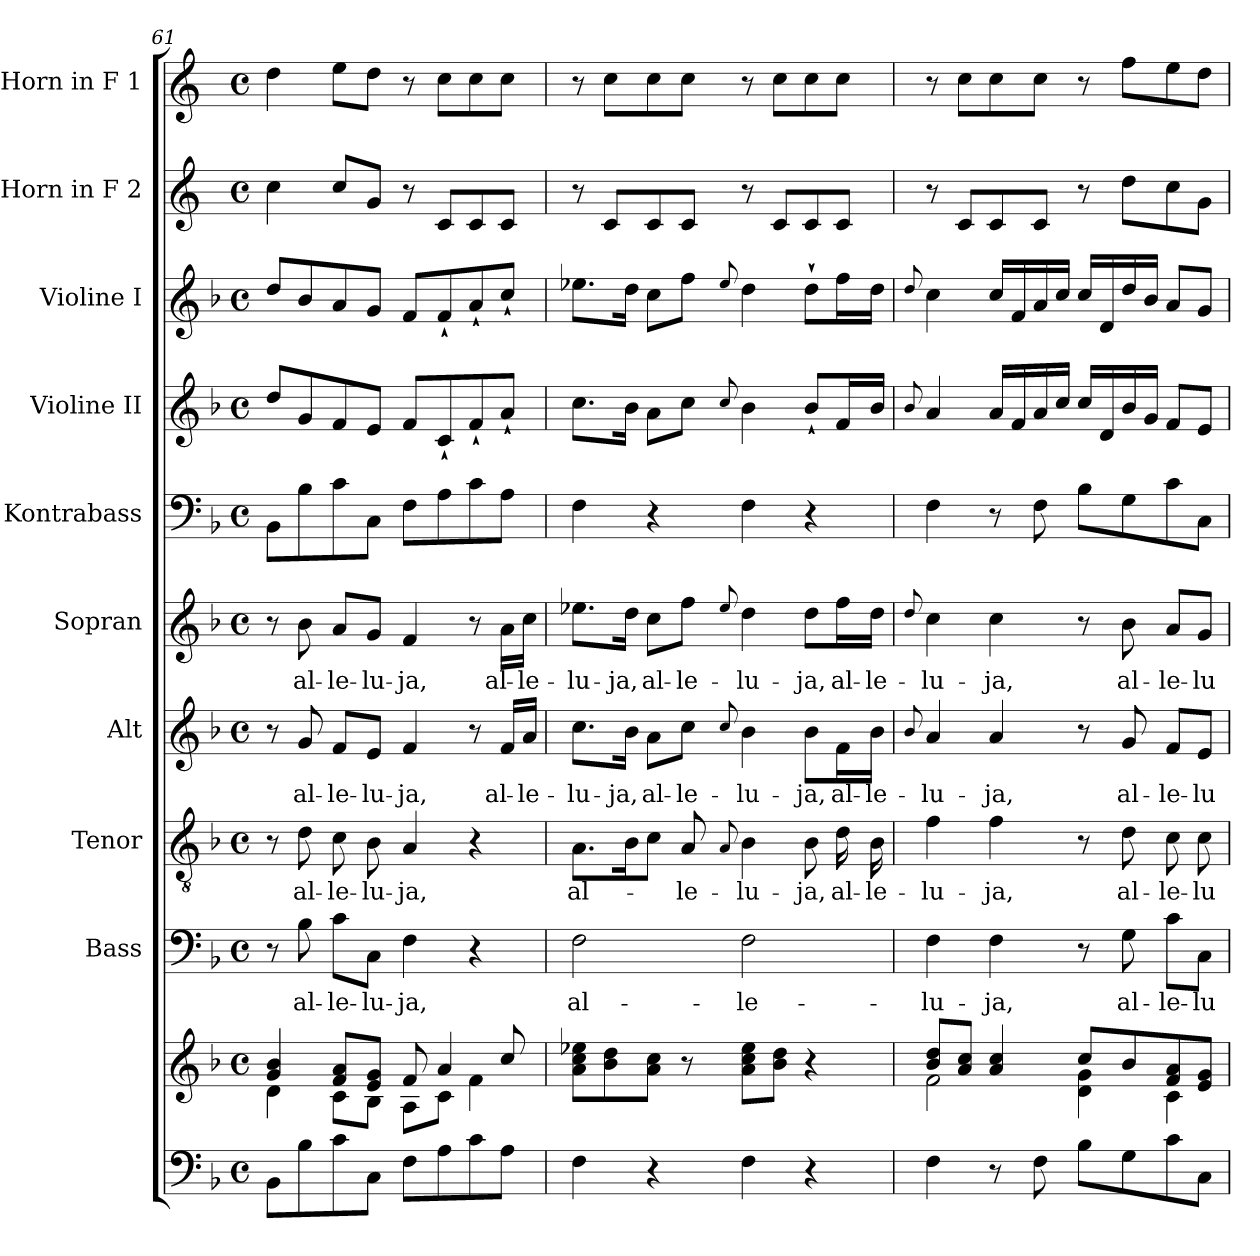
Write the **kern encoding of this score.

**kern	**kern	**kern	**text	**kern	**text	**kern	**text	**kern	**text	**kern	**kern	**kern	**kern	**kern
*part10	*part10	*part9	*part9	*part8	*part8	*part7	*part7	*part6	*part6	*part5	*part4	*part3	*part2	*part1
*staff11	*staff10	*staff9	*staff9	*staff8	*staff8	*staff7	*staff7	*staff6	*staff6	*staff5	*staff4	*staff3	*staff2	*staff1
*	*	*I"Bass	*	*I"Tenor	*	*I"Alt	*	*I"Sopran	*	*I"Kontrabass	*I"Violine II	*I"Violine I	*I"Horn in F 2	*I"Horn in F 1
*	*	*I'B.	*	*I'T.	*	*I'A.	*	*I'S.	*	*I'Kb.	*I'Vl. II	*I'Vl. I	*	*
!!LO:PB:g=z
*clefF4	*clefG2	*clefF4	*	*clefGv2	*	*clefG2	*	*clefG2	*	*clefF4	*clefG2	*clefG2	*clefG2	*clefG2
*	*	*	*	*	*	*	*	*	*	*ITrd7c12	*	*	*ITrd4c7	*ITrd4c7
*k[b-]	*k[b-]	*k[b-]	*	*k[b-]	*	*k[b-]	*	*k[b-]	*	*k[b-]	*k[b-]	*k[b-]	*k[b-]	*k[b-]
*F:	*F:	*F:	*	*F:	*	*F:	*	*F:	*	*F:	*F:	*F:	*F:	*F:
*M4/4	*M4/4	*M4/4	*	*M4/4	*	*M4/4	*	*M4/4	*	*M4/4	*M4/4	*M4/4	*M4/4	*M4/4
*met(c)	*met(c)	*met(c)	*	*met(c)	*	*met(c)	*	*met(c)	*	*met(c)	*met(c)	*met(c)	*met(c)	*met(c)
=61	=61	=61	=61	=61	=61	=61	=61	=61	=61	=61	=61	=61	=61	=61
*	*^	*	*	*	*	*	*	*	*	*	*	*	*	*
8BB-\L	4g/ 4b-/	4d\	8r	.	8r	.	8r	.	8r	.	8BBB-\L	8dd/L	8dd/L	4f\	4g\
!	!	!	!	!LO:LY:b	!	!LO:LY:b	!	!LO:LY:b	!	!LO:LY:b	!	!	!	!	!
8B-\	.	.	8B-\	al-	8d\	al-	8g/	al-	8b-\	al-	8BB-\	8g/	8b-/	.	.
!	!	!	!	!LO:LY:b	!	!LO:LY:b	!	!LO:LY:b	!	!LO:LY:b	!	!	!	!	!
8c\	8f/ 8a/L	8c\L	8c\L	-le-	8c\	-le-	8f/L	-le-	8a/L	-le-	8C\	8f/	8a/	8f/L	8a\L
!	!	!	!	!LO:LY:b	!	!LO:LY:b	!	!LO:LY:b	!	!LO:LY:b	!	!	!	!	!
8C\J	8e/ 8g/J	8B-\J	8C\J	-lu-	8B-\	-lu-	8e/J	-lu-	8g/J	-lu-	8CC\J	8e/J	8g/J	8c/J	8g\J
!	!	!	!	!LO:LY:b	!	!LO:LY:b	!	!LO:LY:b	!	!LO:LY:b	!	!	!	!	!
8F\L	8f/	8A\L	4F\	-ja,	4A/	-ja,	4f/	-ja,	4f/	-ja,	8FF\L	8f/L	8f/L	8r	8r
8A\	4a/	8c\J	.	.	.	.	.	.	.	.	8AA\	8c`</	8f`</	8F/L	8f\L
8c\	.	4f\	4r	.	4r	.	8r	.	8r	.	8C\	8f`</	8a`</	8F/	8f\
!	!	!	!	!	!	!	!	!LO:LY:b	!	!LO:LY:b	!	!	!	!	!
8A\J	8cc/	.	.	.	.	.	16f/LL	al-	16a\LL	al-	8AA\J	8a`</J	8cc`</J	8F/J	8f\J
!	!	!	!	!	!	!	!	!LO:LY:b	!	!LO:LY:b	!	!	!	!	!
.	.	.	.	.	.	.	16a/JJ	-le-	16cc\JJ	-le-	.	.	.	.	.
*	*v	*v	*	*	*	*	*	*	*	*	*	*	*	*	*
=62	=62	=62	=62	=62	=62	=62	=62	=62	=62	=62	=62	=62	=62	=62
!	!	!	!LO:LY:b	!	!LO:LY:b	!	!LO:LY:b	!	!LO:LY:b	!	!	!	!	!
4F\	8a\ 8cc\ 8ee-X\L	2F\	al-	8.A\L	al-	8.cc\L	-lu-	8.ee-X\L	-lu-	4FF\	8.cc\L	8.ee-X\L	8r	8r
.	8b-\ 8dd\	.	.	.	.	.	.	.	.	.	.	.	8F/L	8f\L
!	!	!	!	!	!	!	!LO:LY:b	!	!LO:LY:b	!	!	!	!	!
.	.	.	.	16B-\k	.	16b-\Jk	-ja,	16dd\Jk	-ja,	.	16b-\Jk	16dd\Jk	.	.
!	!	!	!	!	!	!	!LO:LY:b	!	!LO:LY:b	!	!	!	!	!
4r	8a\ 8cc\J	.	.	8c\J	.	8a\L	al-	8cc\L	al-	4r	8a\L	8cc\L	8F/	8f\
!	!	!	!	!	!LO:LY:b	!	!LO:LY:b	!	!LO:LY:b	!	!	!	!	!
.	8r	.	.	8A/	-le-	8cc\J	-le-	8ff\J	-le-	.	8cc\J	8ff\J	8F/J	8f\J
.	.	.	.	8qqA/	.	8qqcc/	.	8qqee-/	.	.	8qqcc/	8qqee-/	.	.
!	!	!	!LO:LY:b	!	!LO:LY:b	!	!LO:LY:b	!	!LO:LY:b	!	!	!	!	!
4F\	8a\ 8cc\ 8ee-\L	2F\	-le-	4B-\	-lu-	4b-\	-lu-	4dd\	-lu-	4FF\	4b-\	4dd\	8r	8r
.	8b-\ 8dd\J	.	.	.	.	.	.	.	.	.	.	.	8F/L	8f\L
!	!	!	!	!	!LO:LY:b	!	!LO:LY:b	!	!LO:LY:b	!	!	!	!	!
4r	4r	.	.	8B-\	-ja,	8b-\L	-ja,	8dd\L	-ja,	4r	8b-`</L	8dd`>\L	8F/	8f\
!	!	!	!	!	!LO:LY:b	!	!LO:LY:b	!	!LO:LY:b	!	!	!	!	!
.	.	.	.	16d\	al-	16f\L	al-	16ff\L	al-	.	16f/L	16ff\L	8F/J	8f\J
!	!	!	!	!	!LO:LY:b	!	!LO:LY:b	!	!LO:LY:b	!	!	!	!	!
.	.	.	.	16B-\	-le-	16b-\JJ	-le-	16dd\JJ	-le-	.	16b-/JJ	16dd\JJ	.	.
=63	=63	=63	=63	=63	=63	=63	=63	=63	=63	=63	=63	=63	=63	=63
.	.	.	.	.	.	8qqb-/	.	8qqdd/	.	.	8qqb-/	8qqdd/	.	.
*	*^	*	*	*	*	*	*	*	*	*	*	*	*	*
!	!	!	!	!LO:LY:b	!	!LO:LY:b	!	!LO:LY:b	!	!LO:LY:b	!	!	!	!	!
4F\	8b-/ 8dd/L	2f\	4F\	-lu-	4f\	-lu-	4a/	-lu-	4cc\	-lu-	4FF\	4a/	4cc\	8r	8r
.	8a/ 8cc/J	.	.	.	.	.	.	.	.	.	.	.	.	8F/L	8f\L
!	!	!	!	!LO:LY:b	!	!LO:LY:b	!	!LO:LY:b	!	!LO:LY:b	!	!	!	!	!
8r	4a/ 4cc/	.	4F\	-ja,	4f\	-ja,	4a/	-ja,	4cc\	-ja,	8r	16a/LL	16cc/LL	8F/	8f\
.	.	.	.	.	.	.	.	.	.	.	.	16f/	16f/	.	.
8F\	.	.	.	.	.	.	.	.	.	.	8FF\	16a/	16a/	8F/J	8f\J
.	.	.	.	.	.	.	.	.	.	.	.	16cc/JJ	16cc/JJ	.	.
8B-\L	8cc/L	4d\ 4g\	8r	.	8r	.	8r	.	8r	.	8BB-\L	16cc/LL	16cc/LL	8r	8r
.	.	.	.	.	.	.	.	.	.	.	.	16d/	16d/	.	.
!	!	!	!	!LO:LY:b	!	!LO:LY:b	!	!LO:LY:b	!	!LO:LY:b	!	!	!	!	!
8G\	8b-/	.	8G\	al-	8d\	al-	8g/	al-	8b-\	al-	8GG\	16b-/	16dd/	8g\L	8b-\L
.	.	.	.	.	.	.	.	.	.	.	.	16g/JJ	16b-/JJ	.	.
!	!	!	!	!LO:LY:b	!	!LO:LY:b	!	!LO:LY:b	!	!LO:LY:b	!	!	!	!	!
8c\	8f/ 8a/	4c\	8c\L	-le-	8c\	-le-	8f/L	-le-	8a/L	-le-	8C\	8f/L	8a/L	8f\	8a\
!	!	!	!	!LO:LY:b	!	!LO:LY:b	!	!LO:LY:b	!	!LO:LY:b	!	!	!	!	!
8C\J	8e/ 8g/J	.	8C\J	-lu-	8c\	-lu-	8e/J	-lu-	8g/J	-lu-	8CC\J	8e/J	8g/J	8c\J	8g\J
*	*v	*v	*	*	*	*	*	*	*	*	*	*	*	*	*
=	=	=	=	=	=	=	=	=	=	=	=	=	=	=
*-	*-	*-	*-	*-	*-	*-	*-	*-	*-	*-	*-	*-	*-	*-
